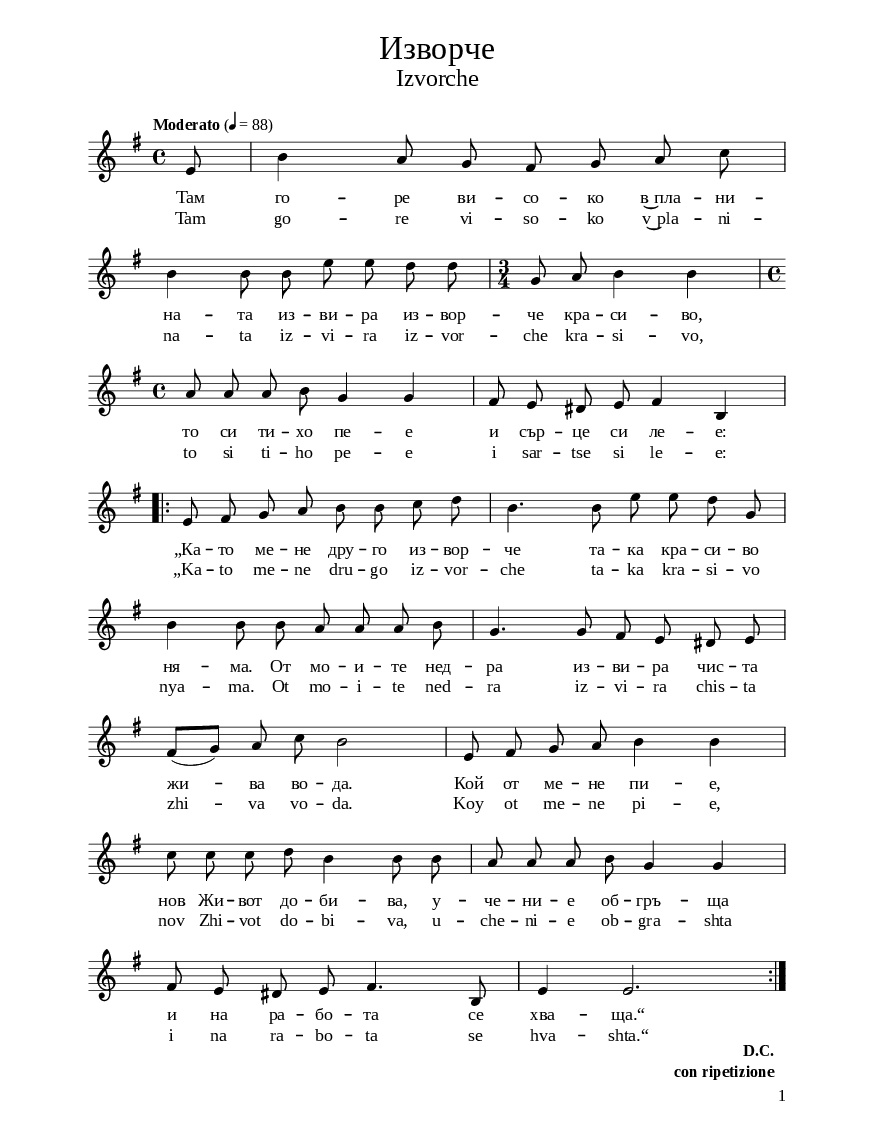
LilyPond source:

\version "2.22.1"

% include paper part and global functions
\include "include/globals.ily"

\bookpart {
  \include "include/bookpart-paper.ily"
  \score {
    \include "include/score-layout.ily"

    \new Voice \absolute {
      \clef treble
      \key g \major
      \time 4/4
      \tempoFunc "Moderato" 4 "88"
      \autoBeamOff
      \partial 8
      e'8 | % 2
      b'4  a'8  g'8  fis'8  g'8
      a'8 c''8 \break | % 3
      b'4 b'8 b'8 e''8
      e''8 d''8 d''8 | % 4
      \time 3/4  | % 4
      g'8  a'8 b'4 b'4 \break | % 5
      \time 4/4  | % 5
      a'8  a'8  a'8 b'8  g'4
      g'4 | % 6
      fis'8  e'8  dis'8  e'8  fis'4
      b4 \break | % 7
      \repeat volta 2 {
        e'8  fis'8  g'8  a'8 b'8
        b'8 c''8 d''8 | % 8
        b'4. b'8 e''8 e''8
        d''8  g'8 \break | % 9
        b'4 b'8 b'8  a'8  a'8
        a'8 b'8 |
        g'4.  g'8  fis'8  e'8  dis'8
        e'8 \break | % 11
        fis'8 ( [  g'8 ] )   a'8 c''8
        b'2 | % 12
        e'8  fis'8  g'8  a'8 b'4
        b'4 \break | % 13
        c''8 c''8 c''8 d''8
        b'4 b'8 b'8 | % 14
        a'8  a'8  a'8 b'8  g'4
        g'4 \break | % 15
        fis'8  e'8  dis'8  e'8  fis'4.
        b8 | % 16
        e'4  e'2.
      }
    }

    \addlyrics {
      Там го -- ре ви -- со -- ко в~пла
      -- ни -- на -- та из -- ви -- ра из --
      вор -- че кра -- си -- во, то си
      ти -- хо пе -- е и сър -- це си
      ле -- е: „Ка -- то ме -- не дру --
      го из -- вор -- че та -- ка кра --
      си -- во ня -- ма. От мо -- и -- те
      нед -- ра из -- ви -- ра чис -- та
      жи -- ва во -- да. Кой от ме --
      не пи -- е, нов Жи -- вот до -- би
      -- ва, у -- че -- ни -- е об -- гръ --
      ща и на ра -- бо -- та се хва --
      ща.“}
      \addlyrics {
        Tam go -- re vi -- so -- ko v~pla
        -- ni -- na -- ta iz -- vi -- ra iz --
        vor -- che kra -- si -- vo, to si
        ti -- ho pe -- e i sar -- tse si
        le -- e: „Ka -- to me -- ne dru --
        go iz -- vor -- che ta -- ka kra --
        si -- vo nya -- ma. Ot mo -- i -- te
        ned -- ra iz -- vi -- ra chis -- ta
        zhi -- va vo -- da. Koy ot me --
        ne pi -- e, nov Zhi -- vot do -- bi
        -- va, u -- che -- ni -- e ob -- gra --
        shta i na ra -- bo -- ta se hva --
        shta.“}


        \header {
          title = \titleFunc "Изворче" "Izvorche"
        }

        \midi{}
      } % score

      \markup \dc-two "D.C." "con ripetizione"
     \pageBreak

      % include foreign translation(s) of the song
       \version "2.24.0"

\markup \fill-line { \fontsize #deTitleFontSize "Quellchen" }
\markup \null
\markup \null
\markup \fontsize #deCoupletFontSize {
  \hspace #16
  \override #`(baseline-skip . ,deCoupletBaselineSkip)

  \column {
  
 \line { " "Dort oben, hoch im Gebirge,}

 \line { " "entspringt ein schönes Quellchen;}

 \line { " "es singt leise und gießt sein Herz aus:}

 \line { " "Es gibt kein anderes kleines, }

 \line { " "so schönes Quellchen wie mich. }

 \line { " "Aus meinen Tiefen }

 \line { " "entspringt reines und belebendes Wasser.}

 \line { " "Wer von meinem Wasser trinkt, }

 \line { " "gewinnt das neue Leben,}

 \line { " "er umarmt die Lehre }

 \line { " "und macht sich an die Arbeit.}
  }
}


    } % bookpart


